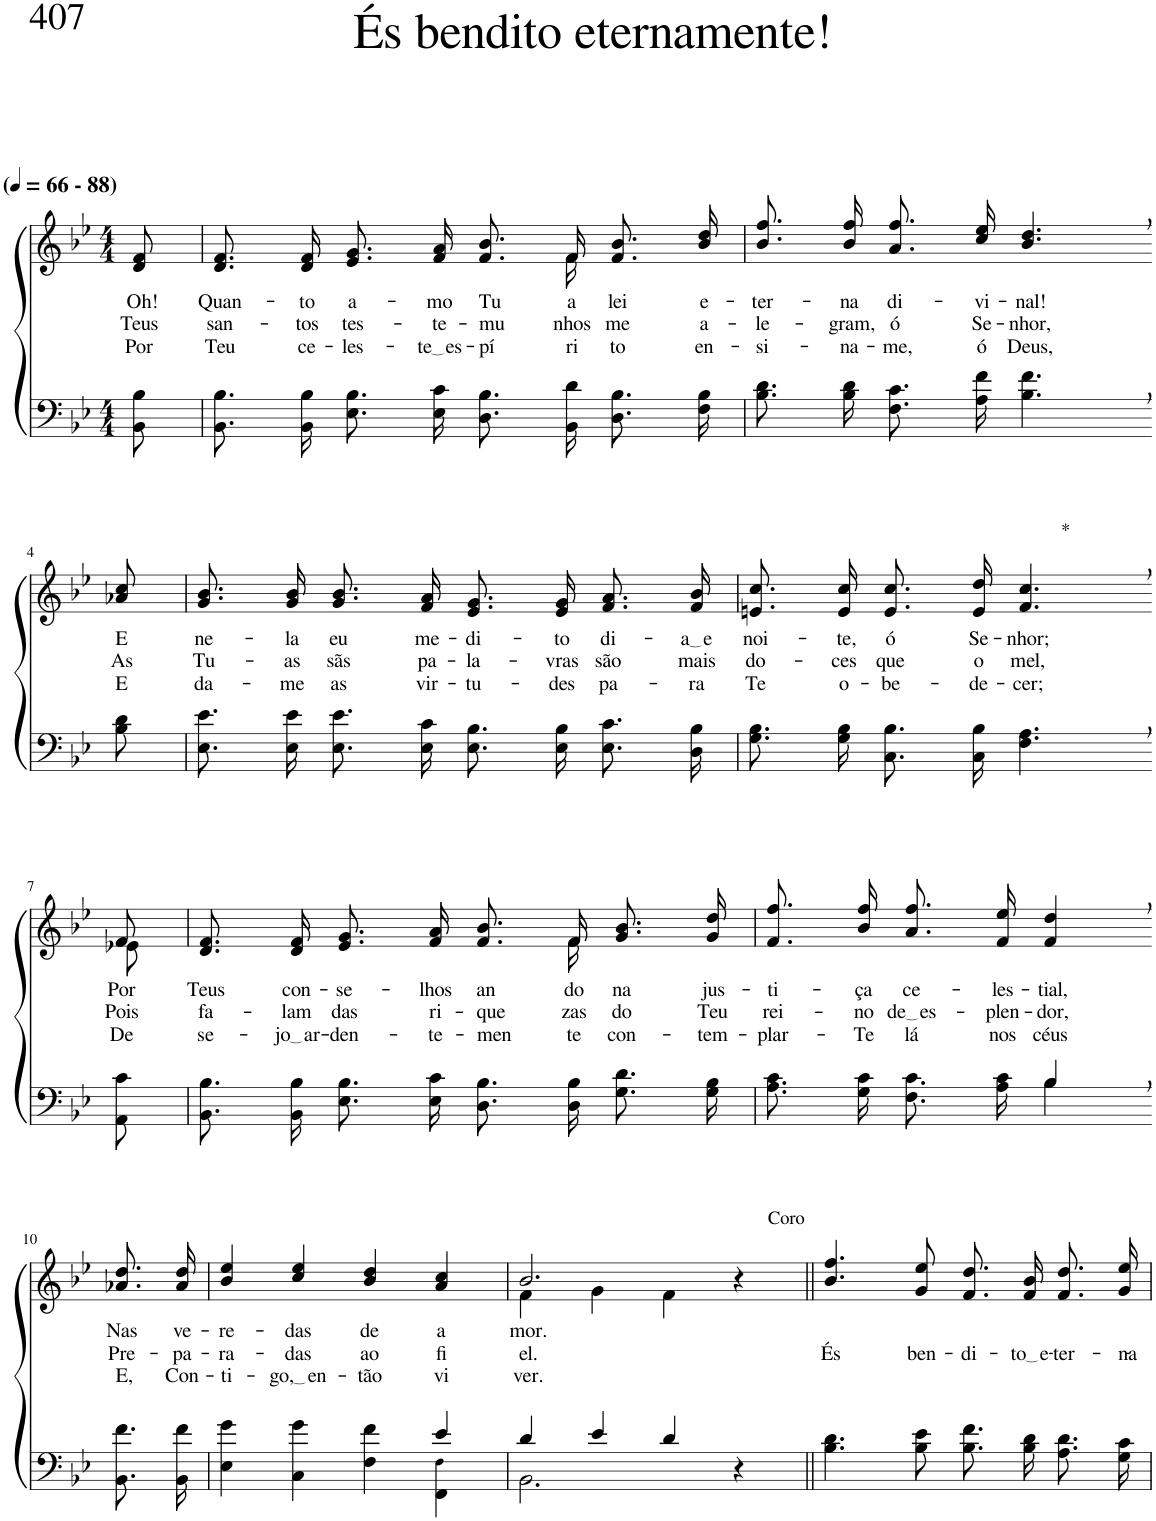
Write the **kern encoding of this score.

**kern	**kern	**text	**text	**text
*part2	*part1	*part1	*part1	*part1
*staff2	*staff1	*staff1	*staff1	*staff1
*I"Parte III e IV	*I"Parte I e II	*	*	*
*clefF4	*clefG2	*	*	*
*Trd2c3	*Trd2c3	*	*	*
*k[b-e-]	*k[b-e-]	*	*	*
*M4/4	*M4/4	*	*	*
*MM66	*MM66	*	*	*
=1	=1	=1	=1	=1
!	!LO:TX:a:B:t=(	!	!	!
!	!LO:TX:a:B:t=- 88)	!	!	!
!	!	!LO:LY:b	!LO:LY:b	!LO:LY:b
8BB-\ 8B-\	8d/ 8f/	Oh!	Teus	Por
=2	=2	=2	=2	=2
!	!	!LO:LY:b	!LO:LY:b	!LO:LY:b
*	*^	*	*	*
8.BB-\ 8.B-\L	8.d/ 8.f/L	8.ryy	Quan-	san-	Teu
!	!	!	!LO:LY:b	!LO:LY:b	!LO:LY:b
*	*v	*v	*	*	*
16BB-\ 16B-\Jk	16d/ 16f/Jk	-to	-tos	ce-
!	!	!LO:LY:b	!LO:LY:b	!LO:LY:b
8.E-\ 8.B-\L	8.e-/ 8.g/L	a-	tes-	-les-
!	!	!LO:LY:b	!LO:LY:b	!LO:LY:b
16E-\ 16c\Jk	16f/ 16a/Jk	-mo	-te-	te es
!	!	!LO:LY:b	!LO:LY:b	!LO:LY:b
8.D\ 8.B-\L	8.f/ 8.b-/L	Tu-	-mu-	-pí-
*	*^	*	*	*
!	!	!	!LO:LY:b	!LO:LY:b	!LO:LY:b
16BB-\ 16d\Jk	16f/Jk	16f\	-a	-nhos	-ri-
!	!	!	!LO:LY:b	!LO:LY:b	!LO:LY:b
8.D\ 8.B-\L	8.f/ 8.b-/L	4ryy	lei	me	-to
!	!	!	!LO:LY:b	!LO:LY:b	!LO:LY:b
16F\ 16B-\Jk	16b-/ 16dd/Jk	.	e-	a-	en-
*	*v	*v	*	*	*
=3	=3	=3	=3	=3
!	!	!LO:LY:b	!LO:LY:b	!LO:LY:b
8.B-\ 8.d\L	8.b-\ 8.ff\L	-ter-	-le-	-si-
!	!	!LO:LY:b	!LO:LY:b	!LO:LY:b
16B-\ 16d\Jk	16b-\ 16ff\Jk	-na	-gram,	-na-
!	!	!LO:LY:b	!LO:LY:b	!LO:LY:b
8.F\ 8.c\L	8.a\ 8.ff\L	di-	ó	-me,
!	!	!LO:LY:b	!LO:LY:b	!LO:LY:b
16A\ 16f\Jk	16cc\ 16ee-\Jk	-vi-	Se-	ó
!	!	!LO:LY:b	!LO:LY:b	!LO:LY:b
4.B-\, 4.f\,	4.b-/, 4.dd/,	-nal!	-nhor,	Deus,
!!LO:LB:g=z
=4-	=4-	=4-	=4-	=4-
!	!	!LO:LY:b	!LO:LY:b	!LO:LY:b
8B-\ 8d\	8a-X/ 8cc/	E	As	E
=5	=5	=5	=5	=5
!	!	!LO:LY:b	!LO:LY:b	!LO:LY:b
8.E-\ 8.e-\L	8.g/ 8.b-/L	ne-	Tu-	da-
!	!	!LO:LY:b	!LO:LY:b	!LO:LY:b
16E-\ 16e-\Jk	16g/ 16b-/Jk	-la	-as	-me
!	!	!LO:LY:b	!LO:LY:b	!LO:LY:b
8.E-\ 8.e-\L	8.g/ 8.b-/L	eu	sãs	as
!	!	!LO:LY:b	!LO:LY:b	!LO:LY:b
16E-\ 16c\Jk	16f/ 16a/Jk	me-	pa-	vir-
!	!	!LO:LY:b	!LO:LY:b	!LO:LY:b
8.E-\ 8.B-\L	8.e-/ 8.g/L	-di-	-la-	-tu-
!	!	!LO:LY:b	!LO:LY:b	!LO:LY:b
16E-\ 16B-\Jk	16e-/ 16g/Jk	-to	-vras	-des
!	!	!LO:LY:b	!LO:LY:b	!LO:LY:b
8.E-\ 8.c\L	8.f/ 8.a/L	di-	são	pa-
!	!	!LO:LY:b	!LO:LY:b	!LO:LY:b
16D\ 16B-\Jk	16f/ 16b-/Jk	a e	mais	-ra
=6	=6	=6	=6	=6
!	!	!LO:LY:b	!LO:LY:b	!LO:LY:b
8.G\ 8.B-\L	8.en/ 8.cc/L	noi-	do-	Te
!	!	!LO:LY:b	!LO:LY:b	!LO:LY:b
16G\ 16B-\Jk	16e/ 16cc/Jk	-te,	-ces	o-
!	!	!LO:LY:b	!LO:LY:b	!LO:LY:b
8.C\ 8.B-\L	8.e/ 8.cc/L	ó	que	-be-
!	!	!LO:LY:b	!LO:LY:b	!LO:LY:b
16C\ 16B-\Jk	16e/ 16dd/Jk	Se-	o	-de-
!	!LO:TX:a:t=*	!	!	!
!	!	!LO:LY:b	!LO:LY:b	!LO:LY:b
4.F\, 4.A\,	4.f/, 4.cc/,	-nhor;	mel,	-cer;
!!LO:LB:g=z
=7-	=7-	=7-	=7-	=7-
*	*^	*	*	*
!	!	!	!LO:LY:b	!LO:LY:b	!LO:LY:b
8AA\ 8c\	8f/	8e-X\	Por	Pois	De-
=8	=8	=8	=8	=8	=8
!	!	!	!LO:LY:b	!LO:LY:b	!LO:LY:b
8.BB-\ 8.B-\L	8.d/ 8.f/L	8.ryy	Teus	fa-	-se-
!	!	!	!LO:LY:b	!LO:LY:b	!LO:LY:b
*	*v	*v	*	*	*
16BB-\ 16B-\Jk	16d/ 16f/Jk	con-	-lam	jo ar
!	!	!LO:LY:b	!LO:LY:b	!LO:LY:b
8.E-\ 8.B-\L	8.e-/ 8.g/L	-se-	das	-den-
!	!	!LO:LY:b	!LO:LY:b	!LO:LY:b
16E-\ 16c\Jk	16f/ 16a/Jk	-lhos	ri-	-te-
!	!	!LO:LY:b	!LO:LY:b	!LO:LY:b
8.D\ 8.B-\L	8.f/ 8.b-/L	an-	-que-	-men-
*	*^	*	*	*
!	!	!	!LO:LY:b	!LO:LY:b	!LO:LY:b
16D\ 16B-\Jk	16f/Jk	16f\	-do	-zas	-te
!	!	!	!LO:LY:b	!LO:LY:b	!LO:LY:b
8.G\ 8.d\L	8.g\ 8.b-\L	4ryy	na	do	con-
!	!	!	!LO:LY:b	!LO:LY:b	!LO:LY:b
16G\ 16B-\Jk	16g\ 16dd\Jk	.	jus-	Teu	-tem-
*	*v	*v	*	*	*
=9	=9	=9	=9	=9
*^	*	*	*	*
!	!	!	!LO:LY:b	!LO:LY:b	!LO:LY:b
2ryy	8.A\ 8.c\L	8.f\ 8.ff\L	-ti-	rei-	-plar-
!	!	!	!LO:LY:b	!LO:LY:b	!LO:LY:b
.	16G\ 16c\Jk	16b-\ 16ff\Jk	-ça	-no	-Te
!	!	!	!LO:LY:b	!LO:LY:b	!LO:LY:b
.	8.F\ 8.c\L	8.a\ 8.ff\L	ce-	de es	lá
!	!	!	!LO:LY:b	!LO:LY:b	!LO:LY:b
.	16A\ 16c\Jk	16f\ 16ee-\Jk	-les-	-plen-	nos
!	!	!	!LO:LY:b	!LO:LY:b	!LO:LY:b
4B-,/	4B-\	4f/, 4dd/,	-tial,	-dor,	céus
!!LO:LB:g=z
=10-	=10-	=10-	=10-	=10-	=10-
!	!	!	!LO:LY:b	!LO:LY:b	!LO:LY:b
*v	*v	*	*	*	*
8.BB-\ 8.f\L	8.a-X\ 8.dd\L	Nas	Pre-	E,
!	!	!LO:LY:b	!LO:LY:b	!LO:LY:b
16BB-\ 16f\Jk	16a-\ 16dd\Jk	ve-	-pa-	Con-
=11	=11	=11	=11	=11
*^	*	*	*	*
!	!	!	!LO:LY:b	!LO:LY:b	!LO:LY:b
4E-\ 4g\	2.ryy	4b-/ 4ee-/	-re-	-ra-	-ti-
!	!	!	!LO:LY:b	!LO:LY:b	!LO:LY:b
4C\ 4g\	.	4cc/ 4ee-/	-das	-das	go, en
!	!	!	!LO:LY:b	!LO:LY:b	!LO:LY:b
4F\ 4f\	.	4b-/ 4dd/	de	ao	-tão
!	!	!	!LO:LY:b	!LO:LY:b	!LO:LY:b
4e-/	4FF\ 4F!\	4a/ 4cc/	a-	fi-	vi-
=12	=12	=12	=12	=12	=12
*	*	*^	*	*	*
!	!	!	!	!LO:LY:b	!LO:LY:b	!LO:LY:b
4d/	2.BB-\	2.b-/	4f\	-mor.	-el.	-ver.
4e-/	.	.	4g\	.	.	.
4d/	.	.	4f\	.	.	.
!	!	!LO:TX:a:t=Coro	!	!	!	!
4r	4ryy	4r	4ryy	.	.	.
=13||	=13||	=13||	=13||	=13||	=13||	=13||
!	!	!	!	!	!LO:LY:b	!
*v	*v	*	*	*	*	*
*	*v	*v	*	*	*
4.B-\ 4.d\	4.b-/ 4.ff/	.	És	.
!	!	!	!LO:LY:b	!
8B-\ 8e-\	8g/ 8ee-/	.	ben-	.
!	!	!	!LO:LY:b	!
8.B-\ 8.f\L	8.f/ 8.dd/L	.	-di-	.
!	!	!	!LO:LY:b	!
16B-\ 16d\Jk	16f/ 16b-/Jk	.	to e	.
!	!	!	!LO:LY:b	!
8.A\ 8.d\L	8.f\ 8.dd\L	.	-ter-	.
!	!	!	!LO:LY:b	!
16G\ 16c\Jk	16g\ 16ee-\Jk	.	-na-	.
=	=	=	=	=
*-	*-	*-	*-	*-
